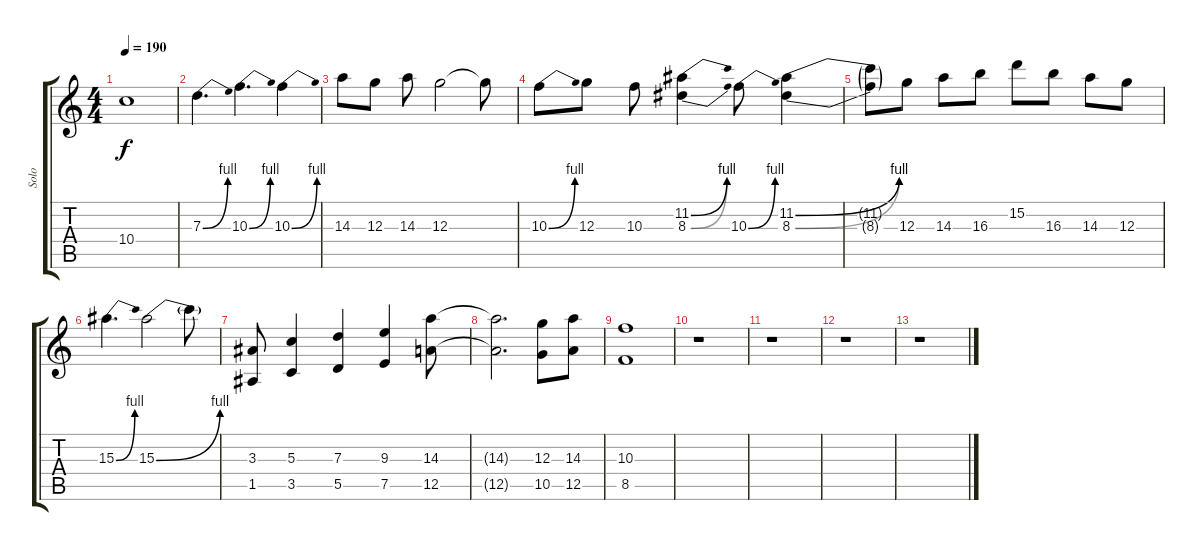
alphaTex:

\track ("Solo" "Solo") {instrument overdrivenguitar}
\staff {score tabs}
\tuning (E4 B3 G3 D3 A2 E2) {hide}
\ts (4 4)
\tempo 190
\clef g2
\ks c
10.4.1{dy f} |
7.3{be (bend 0 0 60 4)}.4{d} 10.3{be (bend 0 0 60 4)}.4{d} 10.3{be (bend 0 0 60 4)}.4 |
14.3.8 12.3.8 14.3.8 12.3.2 12.3{t}.8 |
10.3{be (bend 0 0 60 4)}.8 12.3.8 10.3.8 (11.2{be (bend 0 0 60 4)} 8.3{be (bend 0 0 60 4)}).4 10.3{be (bend 0 0 60 4)}.8 (11.2{be (bend 0 0 60 4)} 8.3{be (bend 0 0 60 4)}).4 |
(11.2{t} 8.3{t}).8 12.3.8 14.3.8 16.3.8 15.2.8 16.3.8 14.3.8 12.3.8 |
15.3{be (bend 0 0 60 4)}.4{d} 15.3{be (bend 0 0 60 4)}.2 15.3{t}.8 |
(3.3 1.5).8 (5.3 3.5).4 (7.3 5.5).4 (9.3 7.5).4 (14.3 12.5).8 |
(14.3{t} 12.5{t}).2{d} (12.3 10.5).8 (14.3 12.5).8 |
(10.3 8.5).1 |
r.1 |
r.1 |
r.1 |
r.1
